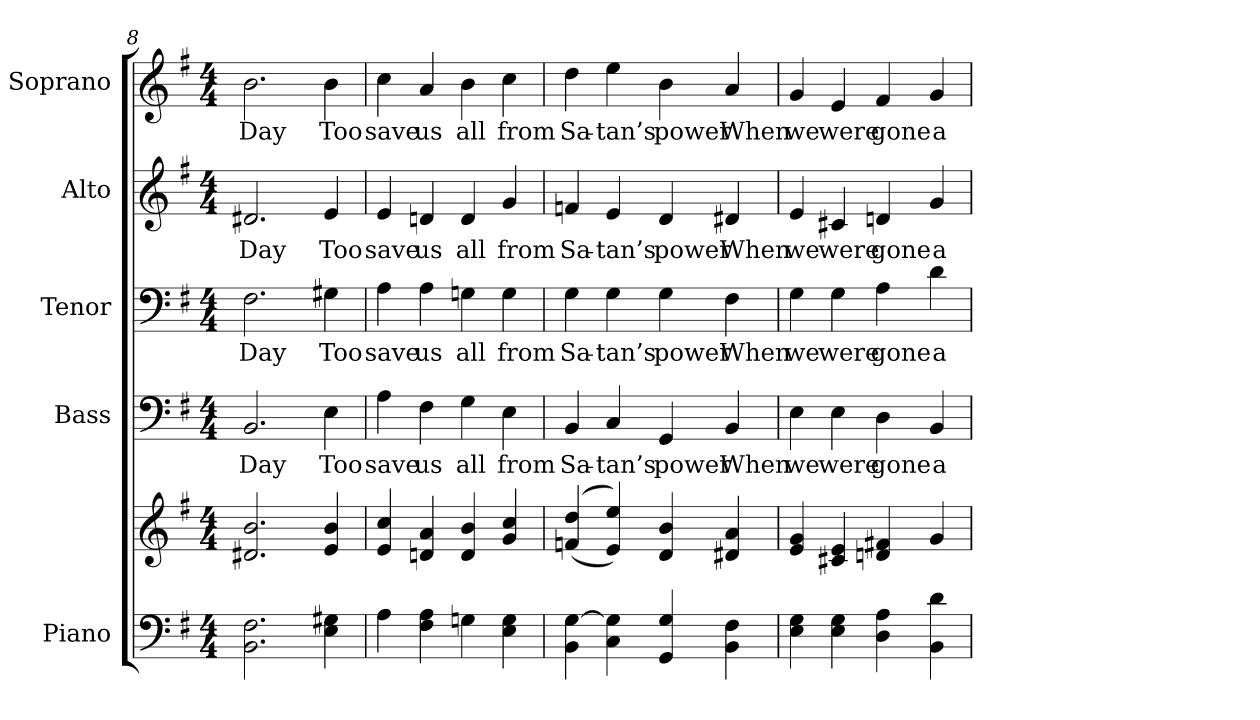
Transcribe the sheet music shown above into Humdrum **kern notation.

**kern	**kern	**kern	**text	**kern	**text	**kern	**text	**kern	**text
*part5	*part5	*part4	*part4	*part3	*part3	*part2	*part2	*part1	*part1
*staff6	*staff5	*staff4	*staff4	*staff3	*staff3	*staff2	*staff2	*staff1	*staff1
*I"Piano	*	*I"Bass	*	*I"Tenor	*	*I"Alto	*	*I"Soprano	*
*I'Pno.	*	*I'B.	*	*I'T.	*	*I'A.	*	*I'S.	*
!!LO:PB:g=z
*clefF4	*clefG2	*clefF4	*	*clefF4	*	*clefG2	*	*clefG2	*
*k[f#]	*k[f#]	*k[f#]	*	*k[f#]	*	*k[f#]	*	*k[f#]	*
*G:	*G:	*G:	*	*G:	*	*G:	*	*G:	*
*M4/4	*M4/4	*M4/4	*	*M4/4	*	*M4/4	*	*M4/4	*
=8	=8	=8	=8	=8	=8	=8	=8	=8	=8
!	!	!	!LO:LY:b:color=#000000	!	!	!	!	!	!
!	!	!	!	!	!LO:LY:b:color=#000000	!	!	!	!
!	!	!	!	!	!	!	!LO:LY:b:color=#000000	!	!
!	!	!	!	!	!	!	!	!	!LO:LY:b:color=#000000
2.BBi\ 2.F#i	2.d#Xi/ 2.bi	2.BBi/	Day	2.F#i\	Day	2.d#Xi/	Day	2.bi\	Day
!	!	!	!LO:LY:b:color=#000000	!	!	!	!	!	!
!	!	!	!	!	!LO:LY:b:color=#000000	!	!	!	!
!	!	!	!	!	!	!	!LO:LY:b:color=#000000	!	!
!	!	!	!	!	!	!	!	!	!LO:LY:b:color=#000000
4Ei\ 4G#Xi	4ei/ 4bi	4Ei\	Too	4G#Xi\	Too	4ei/	Too	4bi\	Too
=9	=9	=9	=9	=9	=9	=9	=9	=9	=9
!	!	!	!LO:LY:b:color=#000000	!	!	!	!	!	!
!	!	!	!	!	!LO:LY:b:color=#000000	!	!	!	!
!	!	!	!	!	!	!	!LO:LY:b:color=#000000	!	!
!	!	!	!	!	!	!	!	!	!LO:LY:b:color=#000000
4Ai\	4ei/ 4cci	4Ai\	save	4Ai\	save	4ei/	save	4cci\	save
!	!	!	!LO:LY:b:color=#000000	!	!	!	!	!	!
!	!	!	!	!	!LO:LY:b:color=#000000	!	!	!	!
!	!	!	!	!	!	!	!LO:LY:b:color=#000000	!	!
!	!	!	!	!	!	!	!	!	!LO:LY:b:color=#000000
4F#i\ 4Ai	4dni/ 4ai	4F#i\	us	4Ai\	us	4dni/	us	4ai/	us
!	!	!	!LO:LY:b:color=#000000	!	!	!	!	!	!
!	!	!	!	!	!LO:LY:b:color=#000000	!	!	!	!
!	!	!	!	!	!	!	!LO:LY:b:color=#000000	!	!
!	!	!	!	!	!	!	!	!	!LO:LY:b:color=#000000
4Gni\	4di/ 4bi	4Gi\	all	4Gni\	all	4di/	all	4bi\	all
!	!	!	!LO:LY:b:color=#000000	!	!	!	!	!	!
!	!	!	!	!	!LO:LY:b:color=#000000	!	!	!	!
!	!	!	!	!	!	!	!LO:LY:b:color=#000000	!	!
!	!	!	!	!	!	!	!	!	!LO:LY:b:color=#000000
4Ei\ 4Gi	4gi/ 4cci	4Ei\	from	4Gi\	from	4gi/	from	4cci\	from
!!LO:PB:g=z
=10	=10	=10	=10	=10	=10	=10	=10	=10	=10
!	!	!	!LO:LY:b:color=#000000	!	!	!	!	!	!
!	!	!	!	!	!LO:LY:b:color=#000000	!	!	!	!
!	!	!	!	!	!	!	!LO:LY:b:color=#000000	!	!
!	!	!	!	!	!	!	!	!	!LO:LY:b:color=#000000
4BBi\ [>4Gi	((4fni/ 4ddi	4BBi/	Sa-	4Gi\	Sa-	4fni/	Sa-	4ddi\	Sa-
!	!	!	!LO:LY:b:color=#000000	!	!	!	!	!	!
!	!	!	!	!	!LO:LY:b:color=#000000	!	!	!	!
!	!	!	!	!	!	!	!LO:LY:b:color=#000000	!	!
!	!	!	!	!	!	!	!	!	!LO:LY:b:color=#000000
4Ci\ 4Gi]	4ei/ 4eei))	4Ci/	-tan’s	4Gi\	-tan’s	4ei/	-tan’s	4eei\	-tan’s
!	!	!	!LO:LY:b:color=#000000	!	!	!	!	!	!
!	!	!	!	!	!LO:LY:b:color=#000000	!	!	!	!
!	!	!	!	!	!	!	!LO:LY:b:color=#000000	!	!
!	!	!	!	!	!	!	!	!	!LO:LY:b:color=#000000
4GGi/ 4Gi	4di/ 4bi	4GGi/	power	4Gi\	power	4di/	power	4bi\	power
!	!	!	!LO:LY:b:color=#000000	!	!	!	!	!	!
!	!	!	!	!	!LO:LY:b:color=#000000	!	!	!	!
!	!	!	!	!	!	!	!LO:LY:b:color=#000000	!	!
!	!	!	!	!	!	!	!	!	!LO:LY:b:color=#000000
4BBi\ 4F#i	4d#Xi/ 4ai	4BBi/	When	4F#i\	When	4d#Xi/	When	4ai/	When
=11	=11	=11	=11	=11	=11	=11	=11	=11	=11
!	!	!	!LO:LY:b:color=#000000	!	!	!	!	!	!
!	!	!	!	!	!LO:LY:b:color=#000000	!	!	!	!
!	!	!	!	!	!	!	!LO:LY:b:color=#000000	!	!
!	!	!	!	!	!	!	!	!	!LO:LY:b:color=#000000
4Ei\ 4Gi	4ei/ 4gi	4Ei\	we	4Gi\	we	4ei/	we	4gi/	we
!	!	!	!LO:LY:b:color=#000000	!	!	!	!	!	!
!	!	!	!	!	!LO:LY:b:color=#000000	!	!	!	!
!	!	!	!	!	!	!	!LO:LY:b:color=#000000	!	!
!	!	!	!	!	!	!	!	!	!LO:LY:b:color=#000000
4Ei\ 4Gi	4c#Xi/ 4ei	4Ei\	were	4Gi\	were	4c#Xi/	were	4ei/	were
!	!	!	!LO:LY:b:color=#000000	!	!	!	!	!	!
!	!	!	!	!	!LO:LY:b:color=#000000	!	!	!	!
!	!	!	!	!	!	!	!LO:LY:b:color=#000000	!	!
!	!	!	!	!	!	!	!	!	!LO:LY:b:color=#000000
4Di\ 4Ai	4dni/ 4f#Xi	4Di\	gone	4Ai\	gone	4dni/	gone	4f#i/	gone
!	!	!	!LO:LY:b:color=#000000	!	!	!	!	!	!
!	!	!	!	!	!LO:LY:b:color=#000000	!	!	!	!
!	!	!	!	!	!	!	!LO:LY:b:color=#000000	!	!
!	!	!	!	!	!	!	!	!	!LO:LY:b:color=#000000
4BBi\ 4di	4gi/	4BBi/	a-	4di\	a-	4gi/	a-	4gi/	a-
=	=	=	=	=	=	=	=	=	=
*-	*-	*-	*-	*-	*-	*-	*-	*-	*-
